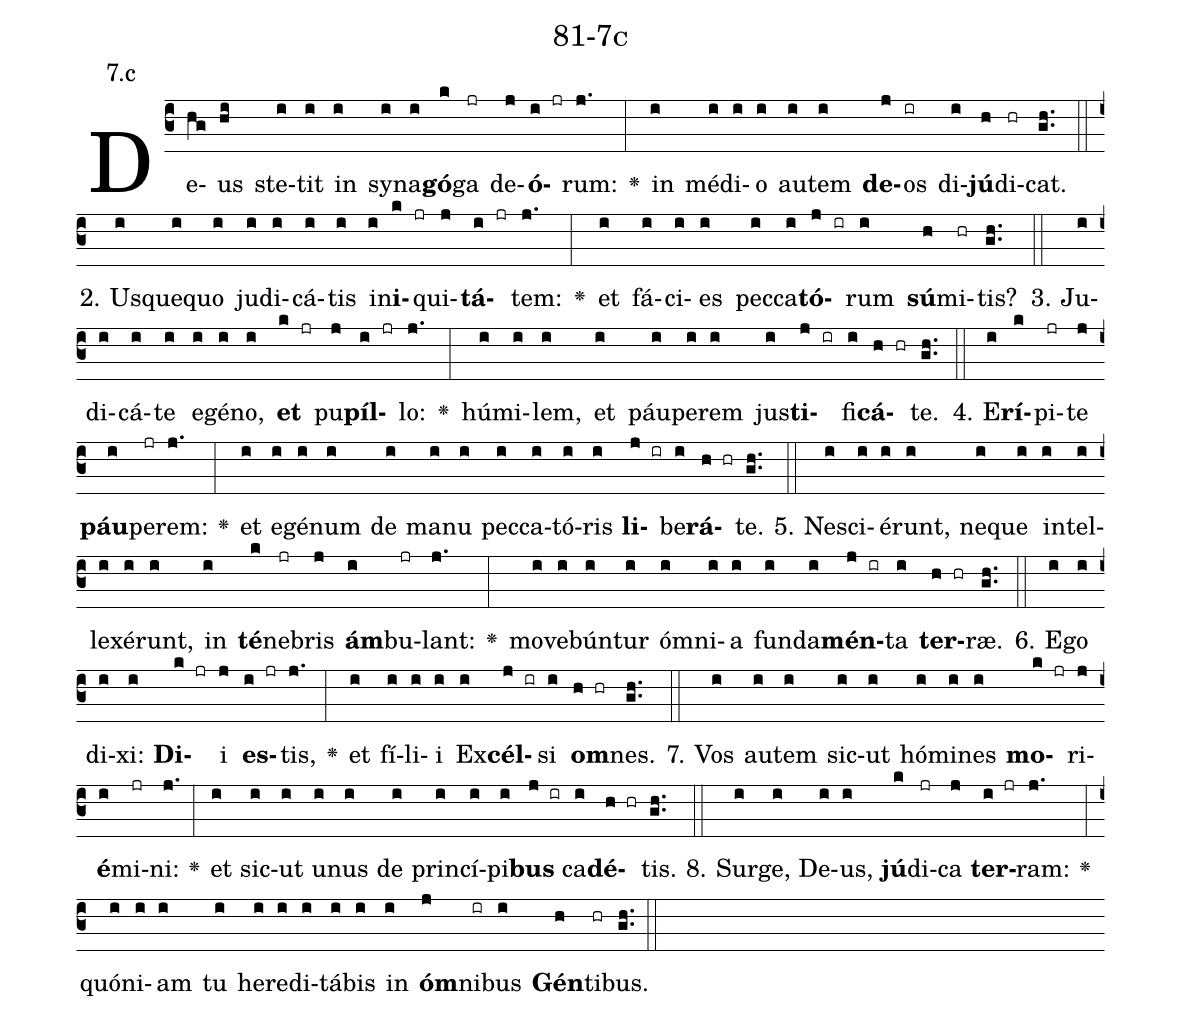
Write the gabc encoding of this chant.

name: 81-7c;
annotation: 7.c;
%%
(c3)De(hg)us(hi) ste(i)tit(i) in(i) sy(i)na(i)<b>gó</b>(k)ga(jr) de(j)<b>ó</b>(i jr)rum:(j.) <v>\greheightstar</v>(:) in(i) mé(i)di(i)o(i) au(i)tem(i) <b>de</b>(j)os(ir) di(i)<b>jú</b>(h)di(hr)cat.(gh..) (::)
2. Us(i)que(i)quo(i) ju(i)di(i)cá(i)tis(i) in(i)<b>i</b>(k jr)qui(j)<b>tá</b>(i jr)tem:(j.) <v>\greheightstar</v>(:) et(i) fá(i)ci(i)es(i) pec(i)ca(i)<b>tó</b>(j ir)rum(i) <b>sú</b>(h)mi(hr)tis?(gh..) (::)
3. Ju(i)di(i)cá(i)te(i) e(i)gé(i)no,(i) <b>et</b>(k jr) pu(j)<b>píl</b>(i jr)lo:(j.) <v>\greheightstar</v>(:) hú(i)mi(i)lem,(i) et(i) páu(i)pe(i)rem(i) jus(i)<b>ti</b>(j ir)fi(i)<b>cá</b>(h hr)te.(gh..) (::)
4. E(i)<b>rí</b>(k)pi(jr)te(j) <b>páu</b>(i)pe(jr)rem:(j.) <v>\greheightstar</v>(:) et(i) e(i)gé(i)num(i) de(i) ma(i)nu(i) pec(i)ca(i)tó(i)ris(i) <b>li</b>(j ir)be(i)<b>rá</b>(h hr)te.(gh..) (::)
5. Ne(i)sci(i)é(i)runt,(i) ne(i)que(i) in(i)tel(i)le(i)xé(i)runt,(i) in(i) <b>té</b>(k)ne(jr)bris(j) <b>ám</b>(i)bu(jr)lant:(j.) <v>\greheightstar</v>(:) mo(i)ve(i)bún(i)tur(i) óm(i)ni(i)a(i) fun(i)da(i)<b>mén</b>(j ir)ta(i) <b>ter</b>(h hr)ræ.(gh..) (::)
6. E(i)go(i) di(i)xi:(i) <b>Di</b>(k jr)i(j) <b>es</b>(i jr)tis,(j.) <v>\greheightstar</v>(:) et(i) fí(i)li(i)i(i) Ex(i)<b>cél</b>(j ir)si(i) <b>om</b>(h hr)nes.(gh..) (::)
7. Vos(i) au(i)tem(i) sic(i)ut(i) hó(i)mi(i)nes(i) <b>mo</b>(k jr)ri(j)<b>é</b>(i)mi(jr)ni:(j.) <v>\greheightstar</v>(:) et(i) sic(i)ut(i) u(i)nus(i) de(i) prin(i)cí(i)pi(i)<b>bus</b>(j ir) ca(i)<b>dé</b>(h hr)tis.(gh..) (::)
8. Sur(i)ge,(i) De(i)us,(i) <b>jú</b>(k)di(jr)ca(j) <b>ter</b>(i jr)ram:(j.) <v>\greheightstar</v>(:) quón(i)i(i)am(i) tu(i) he(i)re(i)di(i)tá(i)bis(i) in(i) <b>óm</b>(j)ni(ir)bus(i) <b>Gén</b>(h)ti(hr)bus.(gh..) (::)
